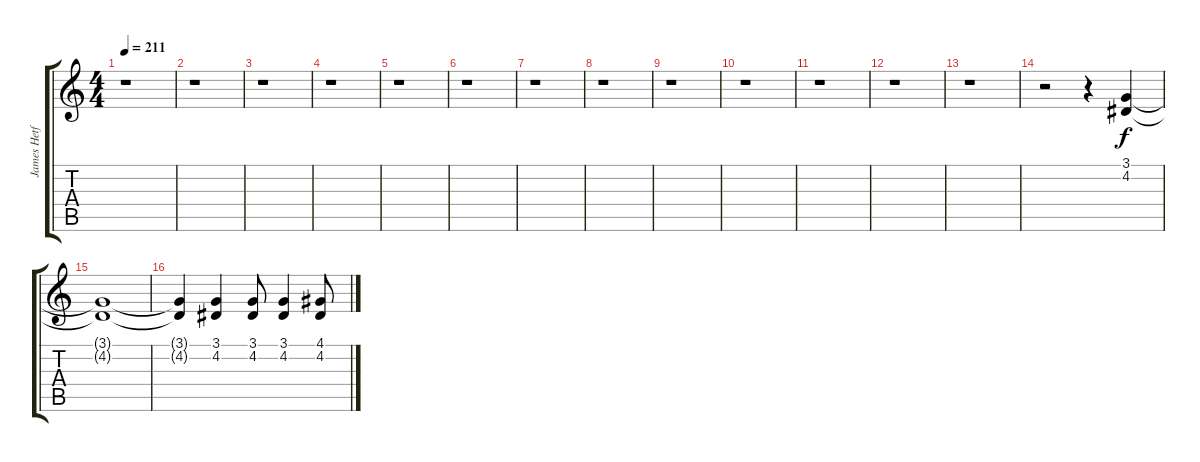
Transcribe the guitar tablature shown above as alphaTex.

\track ("James Hetfield (Vocals)" "James Hetf") {instrument voiceoohs}
\staff {score tabs}
\tuning (E4 B3 G3 D3 A2 E2) {hide}
\ts (4 4)
\tempo 211
\clef g2
\ks c
r.1{dy f} |
r.1 |
r.1 |
r.1 |
r.1 |
r.1 |
r.1 |
r.1 |
r.1 |
r.1 |
r.1 |
r.1 |
r.1 |
r.2 r.4 (3.1 4.2).4 |
(3.1{t} 4.2{t}).1 |
(3.1{t} 4.2{t}).4 (3.1 4.2).4 (3.1 4.2).8 (3.1 4.2).4 (4.1 4.2).8
